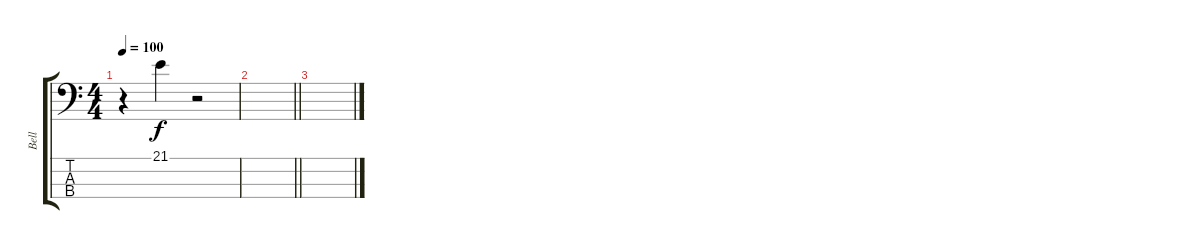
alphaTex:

\track ("Bell" "Bell") {instrument tubularbells}
\staff {score tabs}
\tuning (G2 D2 A1 E1) {hide}
\ts (4 4)
\tempo 100
\clef f4
\ks c
r.4{dy f instrument tubularbells} 21.1.4 r.2 |
\barLineRight lightlight
|
\section ("" "")
